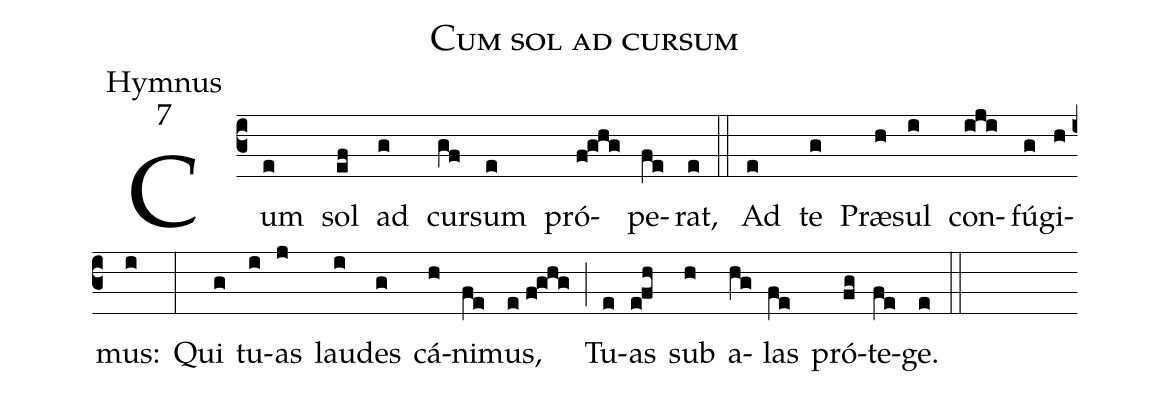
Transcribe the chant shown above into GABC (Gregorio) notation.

name:Cum sol ad cursum;
office-part:Hymnus;
mode:7;
%%
(c3) Cum(e) sol(ef) ad(g) cur(gf)sum(e) pró(f!ghg)pe(fe)rat,(e) (::) Ad(e) te(g) Præ(h)sul(i) con(iji)fú(g)gi(h)mus:(i) (:) Qui(g) tu(i)as(j) lau(i)des(g) cá(h)ni(fe)mus,(e//f!ghg) (;) Tu(e)as(e!fh) sub(h) a(hg)las(fe) pró(fg)te(fe)ge.(e) (::)
